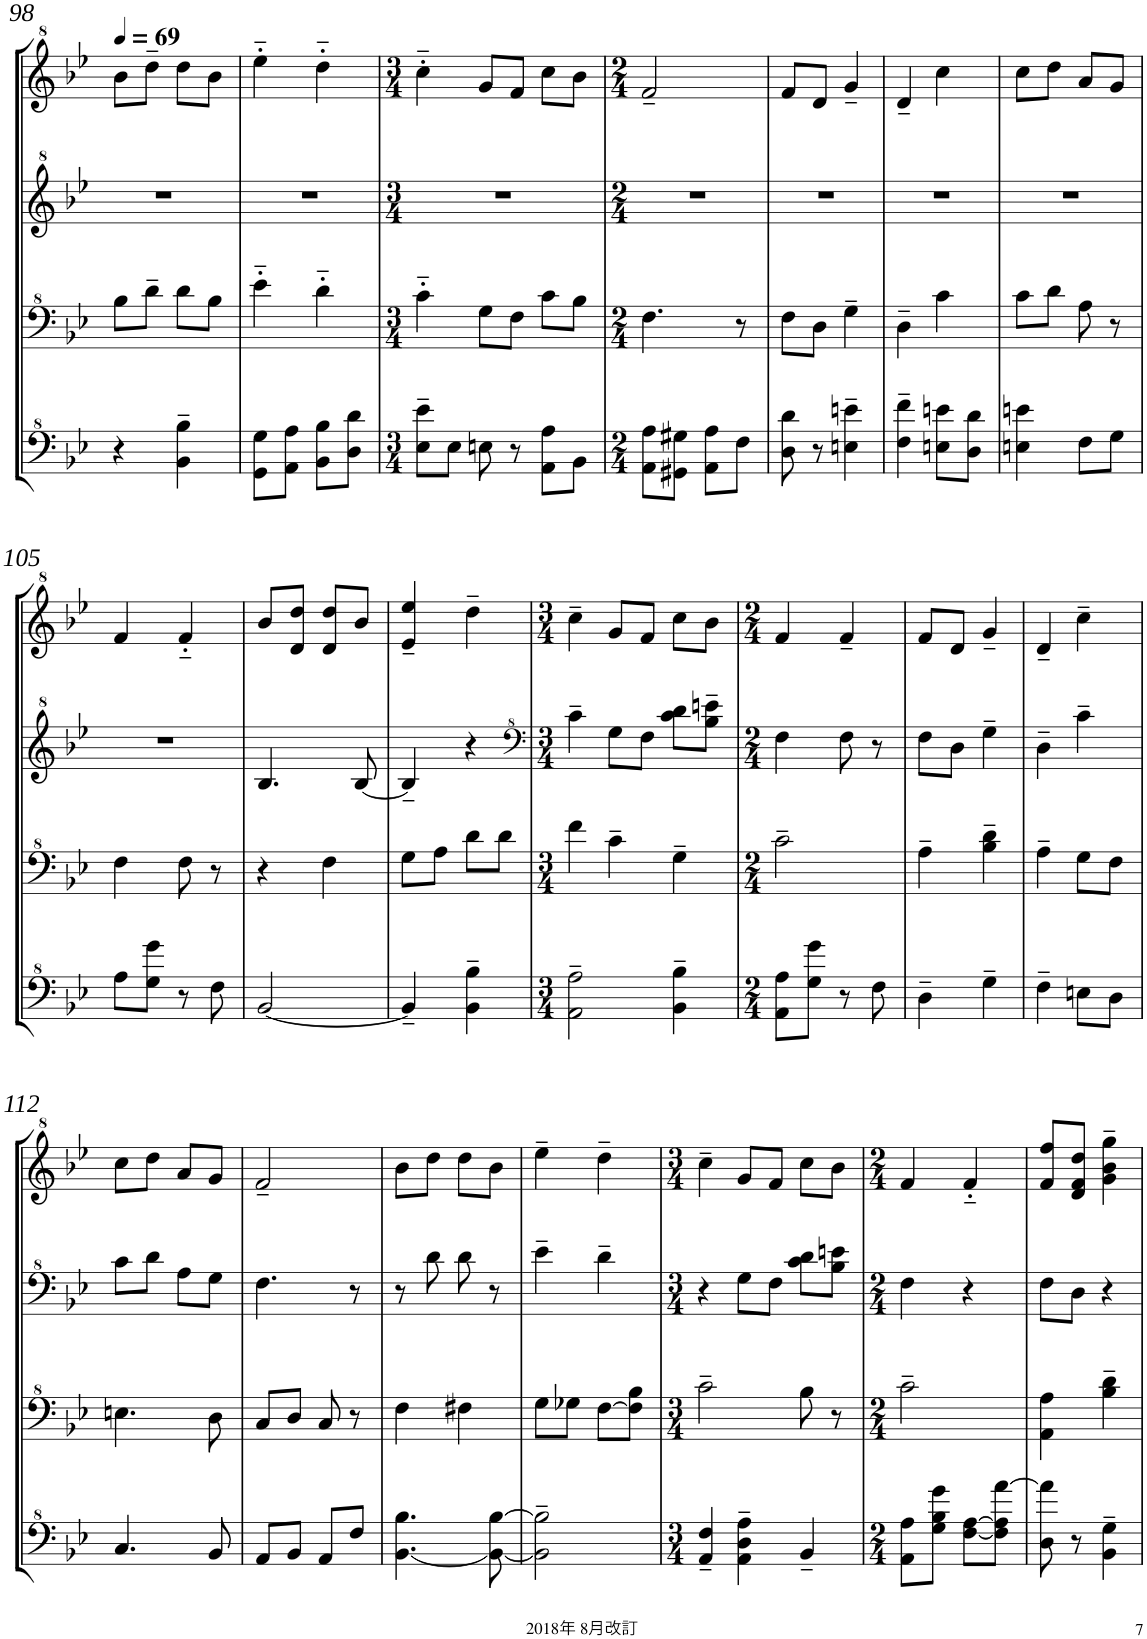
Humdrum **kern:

**kern	**kern	**kern	**kern
*part1	*part1	*part1	*part1
*staff4	*staff3	*staff2	*staff1
*I"Model III	*	*	*
!!LO:PB:g=z
*clefF^4	*clefF^4	*clefG^2	*clefG^2
*k[b-e-]	*k[b-e-]	*k[b-e-]	*k[b-e-]
*M2/4	*M2/4	*M2/4	*M2/4
*MM69	*MM69	*MM69	*MM69
=98	=98	=98	=98
4r	8b-\L	2r	8bb-\L
.	8dd~\J	.	8ddd~\J
4B-\~ 4b-\~	8dd\L	.	8ddd\L
.	8b-\J	.	8bb-\J
=99	=99	=99	=99
8G\ 8g\L	4ee-'~\	2r	4eee-'~\
8A\ 8a\J	.	.	.
8B-\ 8b-\L	4dd'~\	.	4ddd'~\
8d\ 8dd\J	.	.	.
=100	=100	=100	=100
*M3/4	*M3/4	*M3/4	*M3/4
8e-\~ 8ee-\~L	4cc'~\	2.r	4ccc'~\
8e-\J	.	.	.
8en\	8g\L	.	8gg/L
8r	8f\J	.	8ff/J
8A\ 8a\L	8cc\L	.	8ccc\L
8B-\J	8b-\J	.	8bb-\J
=101	=101	=101	=101
*M2/4	*M2/4	*M2/4	*M2/4
8A\ 8a\L	4.f\	2r	2ff~/
8G#X\ 8g#X\J	.	.	.
8A\ 8a\L	.	.	.
8f\J	8r	.	.
=102	=102	=102	=102
8d\ 8dd\	8f\L	2r	8ff/L
8r	8d\J	.	8dd/J
4en\~ 4een\~	4g~\	.	4gg~/
=103	=103	=103	=103
4f\~ 4ff\~	4d~\	2r	4dd~/
8en\ 8een\L	4cc\	.	4ccc\
8d\ 8dd\J	.	.	.
=104	=104	=104	=104
4en\ 4een\	8cc\L	2r	8ccc\L
.	8dd\J	.	8ddd\J
8f\L	8a\	.	8aa/L
8g\J	8r	.	8gg/J
!!LO:LB:g=z
=105	=105	=105	=105
8a\L	4f\	2r	4ff/
8g\ 8gg\J	.	.	.
8r	8f\	.	4ff'~/
8f\	8r	.	.
=106	=106	=106	=106
[2B-/	4r	4.b-/	8bb-/L
.	.	.	8dd/ 8ddd/J
.	4f\	.	8dd/ 8ddd/L
.	.	[8b-/	8bb-/J
=107	=107	=107	=107
4B-~/]	8g\L	4b-~/]	4ee-/~ 4eee-/~
.	8a\J	.	.
4B-\~ 4b-\~	8dd\L	4r	4ddd~\
.	8dd\J	.	.
=108	=108	=108	=108
*	*	*clefF^4	*
*M3/4	*M3/4	*M3/4	*M3/4
2A\~ 2a\~	4ff\	4cc~\	4ccc~\
.	4cc~\	8g\L	8gg/L
.	.	8f\J	8ff/J
4B-\~ 4b-\~	4g~\	8cc\ 8dd\L	8ccc\L
.	.	8b-\~ 8een\~J	8bb-\J
=109	=109	=109	=109
*M2/4	*M2/4	*M2/4	*M2/4
8A\ 8a\L	2cc~\	4f\	4ff/
8g\ 8gg\J	.	.	.
8r	.	8f\	4ff~/
8f\	.	8r	.
=110	=110	=110	=110
4d~\	4a~\	8f\L	8ff/L
.	.	8d\J	8dd/J
4g~\	4b-\~ 4dd\~	4g~\	4gg~/
=111	=111	=111	=111
4f~\	4a~\	4d~\	4dd~/
8en\L	8g\L	4cc~\	4ccc~\
8d\J	8f\J	.	.
!!LO:LB:g=z
=112	=112	=112	=112
4.c/	4.en\	8cc\L	8ccc\L
.	.	8dd\J	8ddd\J
.	.	8a\L	8aa/L
8B-/	8d\	8g\J	8gg/J
=113	=113	=113	=113
8A/L	8c/L	4.f\	2ff~/
8B-/J	8d/J	.	.
8A/L	8c/	.	.
8f/J	8r	8r	.
=114	=114	=114	=114
[4.B-\ 4.b-\	4f\	8r	8bb-\L
.	.	8dd\	8ddd\J
.	4f#X\	8dd\	8ddd\L
8B-\_ [8b-\	.	8r	8bb-\J
=115	=115	=115	=115
2B-\]~ 2b-\]~	8g\L	4ee-~\	4eee-~\
.	8g-X\J	.	.
.	[8f\L	4dd~\	4ddd~\
.	8f\] 8b-\J	.	.
=116	=116	=116	=116
*M3/4	*M3/4	*M3/4	*M3/4
4A/~ 4f/~	2cc~\	4r	4ccc~\
4A\~ 4d\~ 4a\~	.	8g\L	8gg/L
.	.	8f\J	8ff/J
4B-~/	8b-\	8cc\ 8dd\L	8ccc\L
.	8r	8b-\ 8een\J	8bb-\J
=117	=117	=117	=117
*M2/4	*M2/4	*M2/4	*M2/4
8A\ 8a\L	2cc~\	4f\	4ff/
8g\ 8b-\ 8gg\J	.	.	.
[8f\ [8a\L	.	4r	4ff'~/
8f\] 8a\] [8aa\J	.	.	.
=118	=118	=118	=118
8d\ 8aa\]	4A\ 4a\	8f\L	8ff/ 8fff/L
8r	.	8d\J	8dd/ 8ff/ 8ddd/J
4B-\~ 4g\~	4b-\~ 4dd\~	4r	4gg\~ 4bb-\~ 4ggg\~
=	=	=	=
*-	*-	*-	*-
